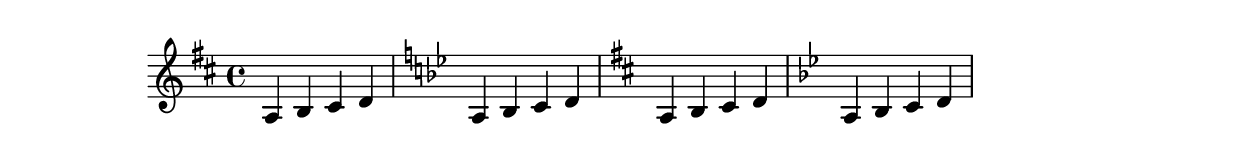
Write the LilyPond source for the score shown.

%% Do not edit this file; it is auto-generated from LSR http://lsr.dsi.unimi.it
%% This file is in the public domain.
\version "2.11.61"

\header {
  lsrtags = "pitches"

doctitlees = "Evitar que se impriman becuadros cuando cambia la armadura"
texidoces = "
Cuando cambia la armadura de la tonalidad, se imprimen becuadros
automáticamente para cancelar las alteraciones de las armaduras
anteriores.  Esto se puede evitar estableciendo al valor \"falso\" la
propiedad @code{printKeyCancellation} del contexto @code{Staff}.

"
  texidoc = "
When the key signature changes, natural signs are automatically printed
to cancel any accidentals from previous key signatures.  This may be
prevented by setting to \"false\" the @code{printKeyCancellation}
property in the @code{Staff} context. 

"
  doctitle = "Preventing natural signs from being printed when the key signature changes"
} % begin verbatim
\relative c' {
  \key d \major
  a4 b cis d
  \key g \minor
  a4 bes c d
  \set Staff.printKeyCancellation = ##f
  \key d \major
  a4 b cis d
  \key g \minor
  a4 bes c d
}
